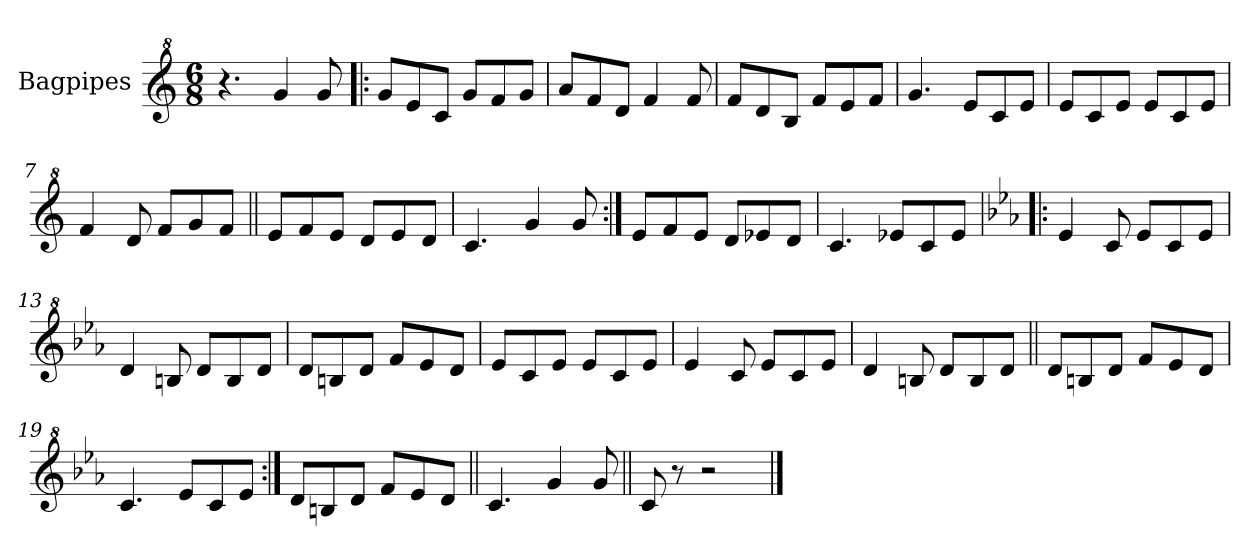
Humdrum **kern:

**kern
*part1
*staff1
*I"Bagpipes
*I'Bag
*clefG^2
*k[]
*M6/8
*MM195
=1
4.r
4gg/
8gg/
=2!|:
8gg/L
8ee/
8cc/J
8gg/L
8ff/
8gg/J
=3
8aa/L
8ff/
8dd/J
4ff/
8ff/
=4
8ff/L
8dd/
8b/J
8ff/L
8ee/
8ff/J
=5
4.gg/
8ee/L
8cc/
8ee/J
=6
8ee/L
8cc/
8ee/J
8ee/L
8cc/
8ee/J
=7
4ff/
8dd/
8ff/L
8gg/
8ff/J
=8||
8ee/L
8ff/
8ee/J
8dd/L
8ee/
8dd/J
!!LO:LB:g=z
=9
4.cc/
4gg/
8gg/
=10:|!
8ee/L
8ff/
8ee/J
8dd/L
8ee-X/
8dd/J
=11
4.cc/
8ee-X/L
8cc/
8ee-/J
=12!|:
*k[b-e-a-]
*E-:
4ee-/
8cc/
8ee-/L
8cc/
8ee-/J
=13
4dd/
8bn/
8dd/L
8b/
8dd/J
=14
8dd/L
8bn/
8dd/J
8ff/L
8ee-/
8dd/J
=15
8ee-/L
8cc/
8ee-/J
8ee-/L
8cc/
8ee-/J
!!LO:LB:g=z
=16
4ee-/
8cc/
8ee-/L
8cc/
8ee-/J
=17
4dd/
8bn/
8dd/L
8b/
8dd/J
=18||
8dd/L
8bn/
8dd/J
8ff/L
8ee-/
8dd/J
=19
4.cc/
8ee-/L
8cc/
8ee-/J
=20:|!
8dd/L
8bn/
8dd/J
8ff/L
8ee-/
8dd/J
=21||
4.cc/
4gg/
8gg/
=22||
8cc/
8r
2r
==
*-
